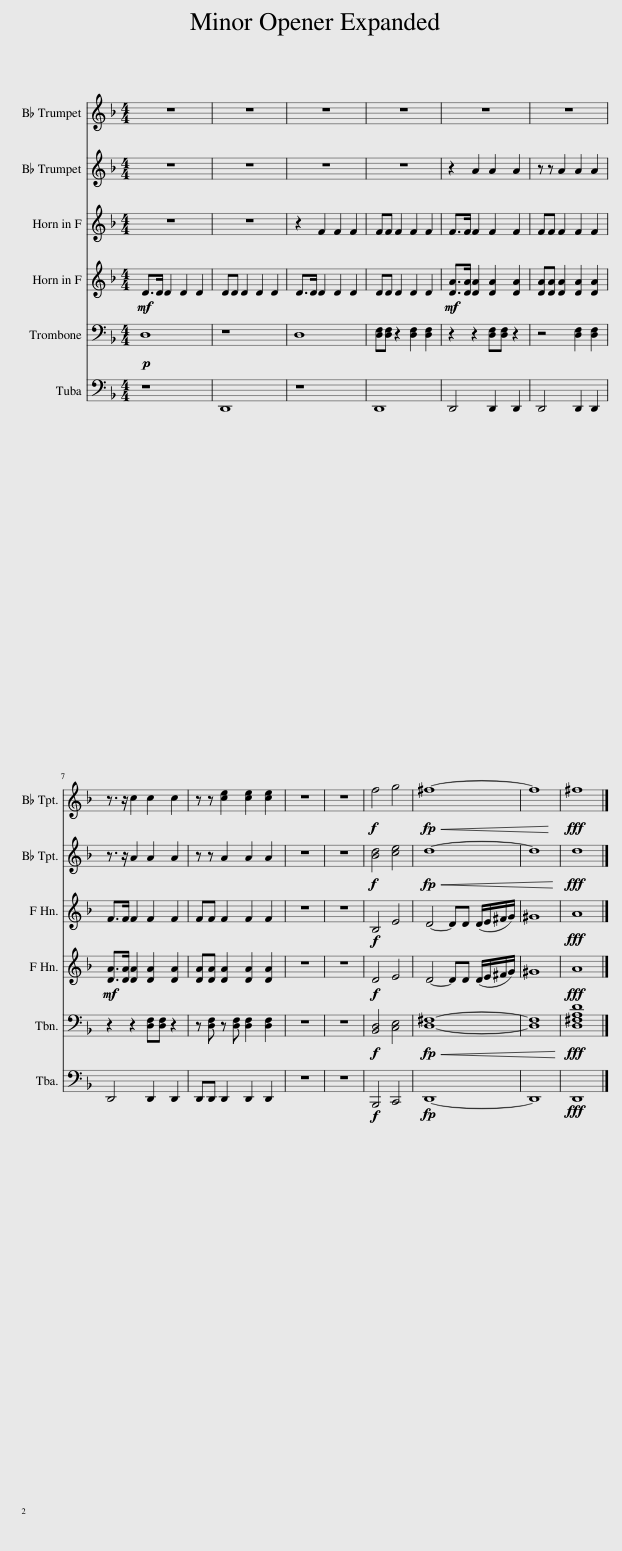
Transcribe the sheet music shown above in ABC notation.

X:1
%%score 1 2 3 4 5 6
L:1/8
M:4/4
I:linebreak $
K:F
V:1 treble transpose=-2
V:2 treble transpose=-2
V:3 treble transpose=-7
V:4 treble transpose=-7
V:5 bass
V:6 bass
V:1
[K:F] z8 | z8 | z8 | z8 | z8 | %5
 z8 |$ z3/2 z/ d2 d2 d2 | z z [d^f]2 [df]2 [df]2 | z8 | z8 | %10
!f! g4 a4 |!<(! ^g8-!<)! | g8 |!fff! ^g8 |] %14
V:2
[K:F] z8 | z8 | z8 | z8 | z2 =B2 B2 B2 | %5
 z z =B2 B2 B2 |$ z3/2 z/ =B2 B2 B2 | z z =B2 B2 B2 | z8 | z8 | %10
!f! [ce]4 [d^f]4 |!<(! e8-!<)! | e8 |!fff! e8 |] %14
V:3
[K:F] z8 | z8 | z2 c2 c2 c2 | cc c2 c2 c2 | c>c c2 c2 c2 | %5
 cc c2 c2 c2 |$ c>c c2 c2 c2 | cc c2 c2 c2 | z8 | z8 | %10
!f! F4 =B4 | A4- AA (A/=B/^c/d/) | ^d8 |!fff! e8 |] %14
V:4
[K:F]!mf! A>A A2 A2 A2 | AA A2 A2 A2 | A>A A2 A2 A2 | AA A2 A2 A2 |!mf! [Ae]>[Ae] [Ae]2 [Ae]2 [Ae]2 | %5
 [Ae][Ae] [Ae]2 [Ae]2 [Ae]2 |$!mf! [Ae]>[Ae] [Ae]2 [Ae]2 [Ae]2 | [Ae][Ae] [Ae]2 [Ae]2 [Ae]2 | z8 | z8 | %10
!f! A4 =B4 | A4- AA (A/=B/^c/d/) | ^d8 |!fff! e8 |] %14
V:5
!p! D,8 | z8 | D,8 | [D,F,][D,F,] z2 [D,F,]2 [D,F,]2 | z2 z2 [D,F,][D,F,] z2 | %5
 z4 [D,F,]2 [D,F,]2 |$ z2 z2 [D,F,][D,F,] z2 | z [D,F,] z [D,F,] [D,F,]2 [D,F,]2 | z8 | z8 | %10
!f! [B,,D,]4 [C,E,]4 |!<(! [D,^F,]8-!<)! | [D,F,]8 |!fff! [D,^F,A,D]8 |] %14
V:6
 z8 | D,,8 | z8 | D,,8 | D,,4 D,,2 D,,2 | %5
 D,,4 D,,2 D,,2 |$ D,,4 D,,2 D,,2 | D,,D,, D,,2 D,,2 D,,2 | z8 | z8 | %10
!f! B,,,4 C,,4 | D,,8- | D,,8 |!fff! D,,8 |] %14
